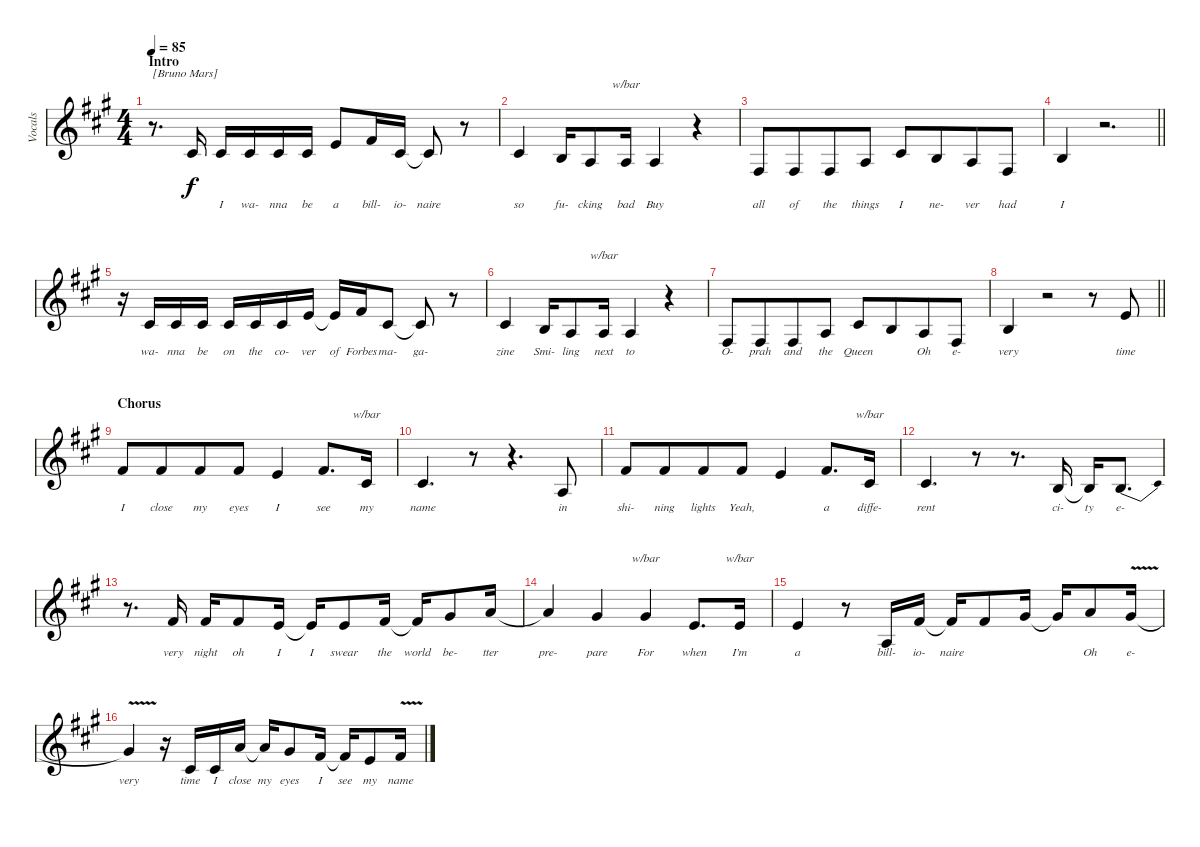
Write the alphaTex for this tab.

\track ("Vocals" "Vocals") {instrument altosax}
\staff {score}
\tuning (E4 B3 G3 D3 A2 E2) {hide}
\ts (4 4)
\section ("" "Intro")
\tempo 85
\clef g2
\ks a
r.8{d txt "[Bruno Mars]" dy f instrument altosax} 6.3.16{lyrics (0 "") lyrics (1 "") lyrics (2 "") lyrics (3 "") lyrics (4 "")} 6.3.16{lyrics (0 "I") lyrics (1 "") lyrics (2 "") lyrics (3 "") lyrics (4 "")} 6.3.16{lyrics (0 "wa-") lyrics (1 "") lyrics (2 "") lyrics (3 "") lyrics (4 "")} 6.3.16{lyrics (0 "nna") lyrics (1 "") lyrics (2 "") lyrics (3 "") lyrics (4 "")} 6.3.16{lyrics (0 "be") lyrics (1 "") lyrics (2 "") lyrics (3 "") lyrics (4 "")} 9.3.8{lyrics (0 "a") lyrics (1 "") lyrics (2 "") lyrics (3 "") lyrics (4 "")} 11.3.16{lyrics (0 "bill-") lyrics (1 "") lyrics (2 "") lyrics (3 "") lyrics (4 "")} 6.3.16{lyrics (0 "io-") lyrics (1 "") lyrics (2 "") lyrics (3 "") lyrics (4 "")} 6.3{t}.8{lyrics (0 "naire") lyrics (1 "") lyrics (2 "") lyrics (3 "") lyrics (4 "")} r.8 |
6.3.4{lyrics (0 "so") lyrics (1 "") lyrics (2 "") lyrics (3 "") lyrics (4 "")} 9.4.16{lyrics (0 "fu-") lyrics (1 "") lyrics (2 "") lyrics (3 "") lyrics (4 "")} 7.4.8{lyrics (0 "cking") lyrics (1 "") lyrics (2 "") lyrics (3 "") lyrics (4 "")} 7.4.16{tbe (custom default 0 0 10 0 20 -2 60 -2) lyrics (0 "bad") lyrics (1 "") lyrics (2 "") lyrics (3 "") lyrics (4 "")} 7.4{t}.4{lyrics (0 "Buy") lyrics (1 "") lyrics (2 "") lyrics (3 "") lyrics (4 "")} r.4 |
9.5.8{lyrics (0 "all") lyrics (1 "") lyrics (2 "") lyrics (3 "") lyrics (4 "")} 9.5.8{lyrics (0 "of") lyrics (1 "") lyrics (2 "") lyrics (3 "") lyrics (4 "") beam merge} 9.5.8{lyrics (0 "the") lyrics (1 "") lyrics (2 "") lyrics (3 "") lyrics (4 "")} 7.4.8{lyrics (0 "things") lyrics (1 "") lyrics (2 "") lyrics (3 "") lyrics (4 "")} 11.4.8{lyrics (0 "I") lyrics (1 "") lyrics (2 "") lyrics (3 "") lyrics (4 "")} 9.4.8{lyrics (0 "ne-") lyrics (1 "") lyrics (2 "") lyrics (3 "") lyrics (4 "") beam merge} 7.4.8{lyrics (0 "ver") lyrics (1 "") lyrics (2 "") lyrics (3 "") lyrics (4 "")} 9.5.8{lyrics (0 "had") lyrics (1 "") lyrics (2 "") lyrics (3 "") lyrics (4 "")} |
\barLineRight lightlight
9.4.4{lyrics (0 "I") lyrics (1 "") lyrics (2 "") lyrics (3 "") lyrics (4 "")} r.2{d} |
r.16 6.3.16{lyrics (0 "wa-") lyrics (1 "") lyrics (2 "") lyrics (3 "") lyrics (4 "")} 6.3.16{lyrics (0 "nna") lyrics (1 "") lyrics (2 "") lyrics (3 "") lyrics (4 "")} 6.3.16{lyrics (0 "be") lyrics (1 "") lyrics (2 "") lyrics (3 "") lyrics (4 "")} 6.3.16{lyrics (0 "on") lyrics (1 "") lyrics (2 "") lyrics (3 "") lyrics (4 "")} 6.3.16{lyrics (0 "the") lyrics (1 "") lyrics (2 "") lyrics (3 "") lyrics (4 "")} 6.3.16{lyrics (0 "co-") lyrics (1 "") lyrics (2 "") lyrics (3 "") lyrics (4 "")} 9.3.16{lyrics (0 "ver") lyrics (1 "") lyrics (2 "") lyrics (3 "") lyrics (4 "")} 9.3{t}.16{lyrics (0 "of") lyrics (1 "") lyrics (2 "") lyrics (3 "") lyrics (4 "")} 11.3.16{lyrics (0 "Forbes") lyrics (1 "") lyrics (2 "") lyrics (3 "") lyrics (4 "")} 6.3.8{lyrics (0 "ma-") lyrics (1 "") lyrics (2 "") lyrics (3 "") lyrics (4 "")} 6.3{t}.8{lyrics (0 "ga-") lyrics (1 "") lyrics (2 "") lyrics (3 "") lyrics (4 "")} r.8 |
6.3.4{lyrics (0 "zine") lyrics (1 "") lyrics (2 "") lyrics (3 "") lyrics (4 "")} 9.4.16{lyrics (0 "Smi-") lyrics (1 "") lyrics (2 "") lyrics (3 "") lyrics (4 "")} 7.4.8{lyrics (0 "ling") lyrics (1 "") lyrics (2 "") lyrics (3 "") lyrics (4 "")} 7.4.16{tbe (custom default 0 0 10 0 20 -2 60 -2) lyrics (0 "next") lyrics (1 "") lyrics (2 "") lyrics (3 "") lyrics (4 "")} 7.4{t}.4{lyrics (0 "to") lyrics (1 "") lyrics (2 "") lyrics (3 "") lyrics (4 "")} r.4 |
9.5.8{lyrics (0 "O-") lyrics (1 "") lyrics (2 "") lyrics (3 "") lyrics (4 "")} 9.5.8{lyrics (0 "prah") lyrics (1 "") lyrics (2 "") lyrics (3 "") lyrics (4 "") beam merge} 9.5.8{lyrics (0 "and") lyrics (1 "") lyrics (2 "") lyrics (3 "") lyrics (4 "")} 7.4.8{lyrics (0 "the") lyrics (1 "") lyrics (2 "") lyrics (3 "") lyrics (4 "")} 11.4.8{lyrics (0 "Queen") lyrics (1 "") lyrics (2 "") lyrics (3 "") lyrics (4 "")} 9.4.8{lyrics (0 "") lyrics (1 "") lyrics (2 "") lyrics (3 "") lyrics (4 "") beam merge} 7.4.8{lyrics (0 "Oh") lyrics (1 "") lyrics (2 "") lyrics (3 "") lyrics (4 "")} 9.5.8{lyrics (0 "e-") lyrics (1 "") lyrics (2 "") lyrics (3 "") lyrics (4 "")} |
\barLineRight lightlight
9.4.4{lyrics (0 "very") lyrics (1 "") lyrics (2 "") lyrics (3 "") lyrics (4 "")} r.2 r.8 9.3.8{lyrics (0 "time") lyrics (1 "") lyrics (2 "") lyrics (3 "") lyrics (4 "")} |
\section ("" "Chorus")
11.3.8{lyrics (0 "I") lyrics (1 "") lyrics (2 "") lyrics (3 "") lyrics (4 "")} 11.3.8{lyrics (0 "close") lyrics (1 "") lyrics (2 "") lyrics (3 "") lyrics (4 "") beam merge} 11.3.8{lyrics (0 "my") lyrics (1 "") lyrics (2 "") lyrics (3 "") lyrics (4 "")} 11.3.8{lyrics (0 "eyes") lyrics (1 "") lyrics (2 "") lyrics (3 "") lyrics (4 "")} 9.3.4{lyrics (0 "I") lyrics (1 "") lyrics (2 "") lyrics (3 "") lyrics (4 "")} 11.3.8{d lyrics (0 "see") lyrics (1 "") lyrics (2 "") lyrics (3 "") lyrics (4 "")} 6.3.16{tbe (custom default 0 0 15 0 20 -2 30 0 60 0) lyrics (0 "my") lyrics (1 "") lyrics (2 "") lyrics (3 "") lyrics (4 "")} |
6.3{t}.4{d lyrics (0 "name") lyrics (1 "") lyrics (2 "") lyrics (3 "") lyrics (4 "")} r.8 r.4{d} 2.3.8{lyrics (0 "in") lyrics (1 "") lyrics (2 "") lyrics (3 "") lyrics (4 "")} |
11.3.8{lyrics (0 "shi-") lyrics (1 "") lyrics (2 "") lyrics (3 "") lyrics (4 "")} 11.3.8{lyrics (0 "ning") lyrics (1 "") lyrics (2 "") lyrics (3 "") lyrics (4 "") beam merge} 11.3.8{lyrics (0 "lights") lyrics (1 "") lyrics (2 "") lyrics (3 "") lyrics (4 "")} 11.3.8{lyrics (0 "Yeah,") lyrics (1 "") lyrics (2 "") lyrics (3 "") lyrics (4 "")} 9.3.4{lyrics (0 "") lyrics (1 "") lyrics (2 "") lyrics (3 "") lyrics (4 "")} 11.3.8{d lyrics (0 "a") lyrics (1 "") lyrics (2 "") lyrics (3 "") lyrics (4 "")} 6.3.16{tbe (custom default 0 0 15 0 20 -2 30 0 60 0) lyrics (0 "diffe-") lyrics (1 "") lyrics (2 "") lyrics (3 "") lyrics (4 "")} |
6.3{t}.4{d lyrics (0 "rent") lyrics (1 "") lyrics (2 "") lyrics (3 "") lyrics (4 "")} r.8 r.8{d} 0.2.16{lyrics (0 "ci-") lyrics (1 "") lyrics (2 "") lyrics (3 "") lyrics (4 "")} 0.2{t}.16{lyrics (0 "ty") lyrics (1 "") lyrics (2 "") lyrics (3 "") lyrics (4 "")} 0.2{be (bend 0 0 60 4)}.8{d lyrics (0 "e-") lyrics (1 "") lyrics (2 "") lyrics (3 "") lyrics (4 "")} |
r.8{d} 7.2.16{lyrics (0 "very") lyrics (1 "") lyrics (2 "") lyrics (3 "") lyrics (4 "")} 7.2.16{lyrics (0 "night") lyrics (1 "") lyrics (2 "") lyrics (3 "") lyrics (4 "")} 7.2.8{lyrics (0 "oh") lyrics (1 "") lyrics (2 "") lyrics (3 "") lyrics (4 "")} 5.2.16{lyrics (0 "I") lyrics (1 "") lyrics (2 "") lyrics (3 "") lyrics (4 "")} 5.2{t}.16{lyrics (0 "I") lyrics (1 "") lyrics (2 "") lyrics (3 "") lyrics (4 "")} 5.2.8{lyrics (0 "swear") lyrics (1 "") lyrics (2 "") lyrics (3 "") lyrics (4 "")} 7.2.16{lyrics (0 "the") lyrics (1 "") lyrics (2 "") lyrics (3 "") lyrics (4 "")} 7.2{t}.16{lyrics (0 "world") lyrics (1 "") lyrics (2 "") lyrics (3 "") lyrics (4 "")} 9.2.8{lyrics (0 "be-") lyrics (1 "") lyrics (2 "") lyrics (3 "") lyrics (4 "")} 10.2.16{lyrics (0 "tter") lyrics (1 "") lyrics (2 "") lyrics (3 "") lyrics (4 "")} |
10.2{t}.4{lyrics (0 "pre-") lyrics (1 "") lyrics (2 "") lyrics (3 "") lyrics (4 "")} 9.2.4{lyrics (0 "pare") lyrics (1 "") lyrics (2 "") lyrics (3 "") lyrics (4 "")} 9.2.4{tbe (custom default 0 0 9 0 20 -4 60 -4) lyrics (0 "For") lyrics (1 "") lyrics (2 "") lyrics (3 "") lyrics (4 "")} 5.2.8{d lyrics (0 "when") lyrics (1 "") lyrics (2 "") lyrics (3 "") lyrics (4 "")} 5.2.16{tbe (custom default 0 0 8 -4 60 -4) lyrics (0 "I’m") lyrics (1 "") lyrics (2 "") lyrics (3 "") lyrics (4 "")} |
5.2{t}.4{lyrics (0 "a") lyrics (1 "") lyrics (2 "") lyrics (3 "") lyrics (4 "")} r.8 7.4.16{lyrics (0 "bill-") lyrics (1 "") lyrics (2 "") lyrics (3 "") lyrics (4 "")} 7.2.16{lyrics (0 "io-") lyrics (1 "") lyrics (2 "") lyrics (3 "") lyrics (4 "")} 7.2{t}.16{lyrics (0 "naire") lyrics (1 "") lyrics (2 "") lyrics (3 "") lyrics (4 "")} 7.2.8{lyrics (0 "") lyrics (1 "") lyrics (2 "") lyrics (3 "") lyrics (4 "")} 9.2.16{lyrics (0 "") lyrics (1 "") lyrics (2 "") lyrics (3 "") lyrics (4 "")} 9.2{t}.16{lyrics (0 "") lyrics (1 "") lyrics (2 "") lyrics (3 "") lyrics (4 "")} 10.2.8{lyrics (0 "Oh") lyrics (1 "") lyrics (2 "") lyrics (3 "") lyrics (4 "")} 9.2{v}.16{lyrics (0 "e-") lyrics (1 "") lyrics (2 "") lyrics (3 "") lyrics (4 "")} |
9.2{t}.4{lyrics (0 "very") lyrics (1 "") lyrics (2 "") lyrics (3 "") lyrics (4 "")} r.16 2.2.16{lyrics (0 "time") lyrics (1 "") lyrics (2 "") lyrics (3 "") lyrics (4 "")} 2.2.16{lyrics (0 "I") lyrics (1 "") lyrics (2 "") lyrics (3 "") lyrics (4 "")} 10.2.16{lyrics (0 "close") lyrics (1 "") lyrics (2 "") lyrics (3 "") lyrics (4 "")} 10.2{t}.16{lyrics (0 "my") lyrics (1 "") lyrics (2 "") lyrics (3 "") lyrics (4 "")} 9.2.8{lyrics (0 "eyes") lyrics (1 "") lyrics (2 "") lyrics (3 "") lyrics (4 "")} 7.2.16{lyrics (0 "I") lyrics (1 "") lyrics (2 "") lyrics (3 "") lyrics (4 "")} 7.2{t}.16{lyrics (0 "see") lyrics (1 "") lyrics (2 "") lyrics (3 "") lyrics (4 "")} 5.2.8{lyrics (0 "my") lyrics (1 "") lyrics (2 "") lyrics (3 "") lyrics (4 "")} 7.2{v}.16{lyrics (0 "name") lyrics (1 "") lyrics (2 "") lyrics (3 "") lyrics (4 "")}
